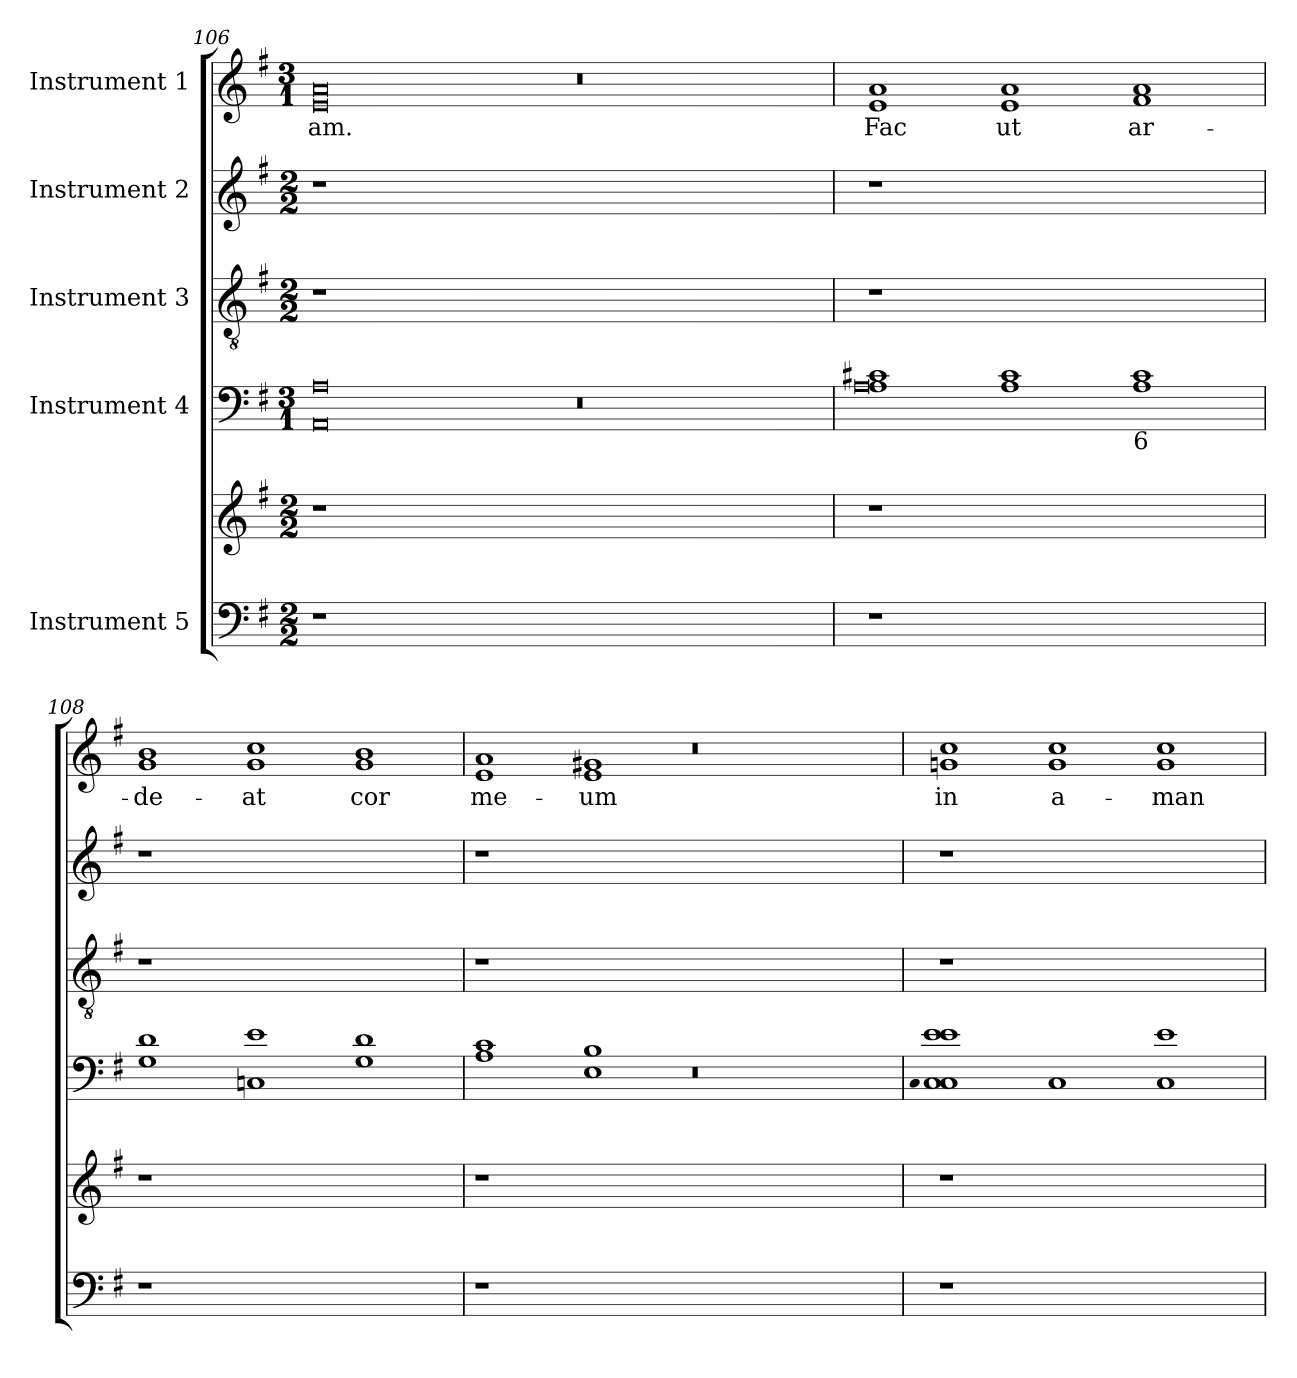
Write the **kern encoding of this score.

**kern	**kern	**kern	**kern	**kern	**kern	**text
*part5	*part5	*part4	*part3	*part2	*part1	*part1
*staff6	*staff5	*staff4	*staff3	*staff2	*staff1	*staff1
*I"Instrument 5	*	*I"Instrument 4	*I"Instrument 3	*I"Instrument 2	*I"Instrument 1	*
*clefF4	*clefG2	*clefF4	*clefGv2	*clefG2	*clefG2	*
*ITrd-3c-5	*ITrd-3c-5	*	*	*	*	*
*k[]	*k[]	*k[f#]	*k[f#]	*k[f#]	*k[f#]	*
*C:	*C:	*G:	*G:	*G:	*G:	*
*M2/2	*M2/2	*M3/1	*M2/2	*M2/2	*M3/1	*
=106	=106	=106	=106	=106	=106	=106
!	!	!	!	!	!	!LO:LY:b:cj
1r	1r	0A 0AA	1r	1r	0a 0e	-am.
00ryy	00ryy	.	00ryy	00ryy	.	.
.	.	0.r	.	.	0.r	.
=107	=107	=107	=107	=107	=107	=107
*	*	*^	*	*	*	*
!	!	!	!	!	!	!	!LO:LY:b:cj
1r	1r	1c#X 1A	0A	1r	1r	1a 1e	Fac
!	!	!	!	!	!	!	!LO:LY:b:cj
0ryy	0ryy	1c# 1A	.	0ryy	0ryy	1a 1e	ut
!	!	!LO:TX:b:t=6	!	!	!	!	!
!	!	!	!	!	!	!	!LO:LY:b:cj
.	.	1c#	1A	.	.	1a 1f#	ar-
=108	=108	=108	=108	=108	=108	=108	=108
!	!	!	!	!	!	!	!LO:LY:b:cj
*	*	*v	*v	*	*	*	*
1r	1r	1d 1G	1r	1r	1b 1g	-de-
!	!	!	!	!	!	!LO:LY:b:cj
0ryy	0ryy	1e 1Cn	0ryy	0ryy	1cc 1g	-at
!	!	!	!	!	!	!LO:LY:b:cj
.	.	1d 1G	.	.	1b 1g	cor
=109	=109	=109	=109	=109	=109	=109
!	!	!	!	!	!	!LO:LY:b:cj
1r	1r	1c 1A	1r	1r	1a 1e	me-
!	!	!	!	!	!	!LO:LY:b:cj
00ryy	00ryy	1B 1E	00ryy	00ryy	1g#X 1e	-um
.	.	0.r	.	.	0.r	.
!!LO:LB:g=z
=110	=110	=110	=110	=110	=110	=110
.	.	qC	.	.	.	.
*	*	*^	*	*	*	*
!	!	!	!	!	!	!	!LO:LY:b:cj
1r	1r	1e 1C 1C 1e	0ryy	1r	1r	1cc 1gn	in
!	!	!	!	!	!	!	!LO:LY:b:rj
0ryy	0ryy	1C	.	0ryy	0ryy	1cc 1g	a-
!	!	!	!	!	!	!	!LO:LY:b:cj
.	.	1e	1C	.	.	1cc 1g	-man-
*	*	*v	*v	*	*	*	*
=	=	=	=	=	=	=
*-	*-	*-	*-	*-	*-	*-
